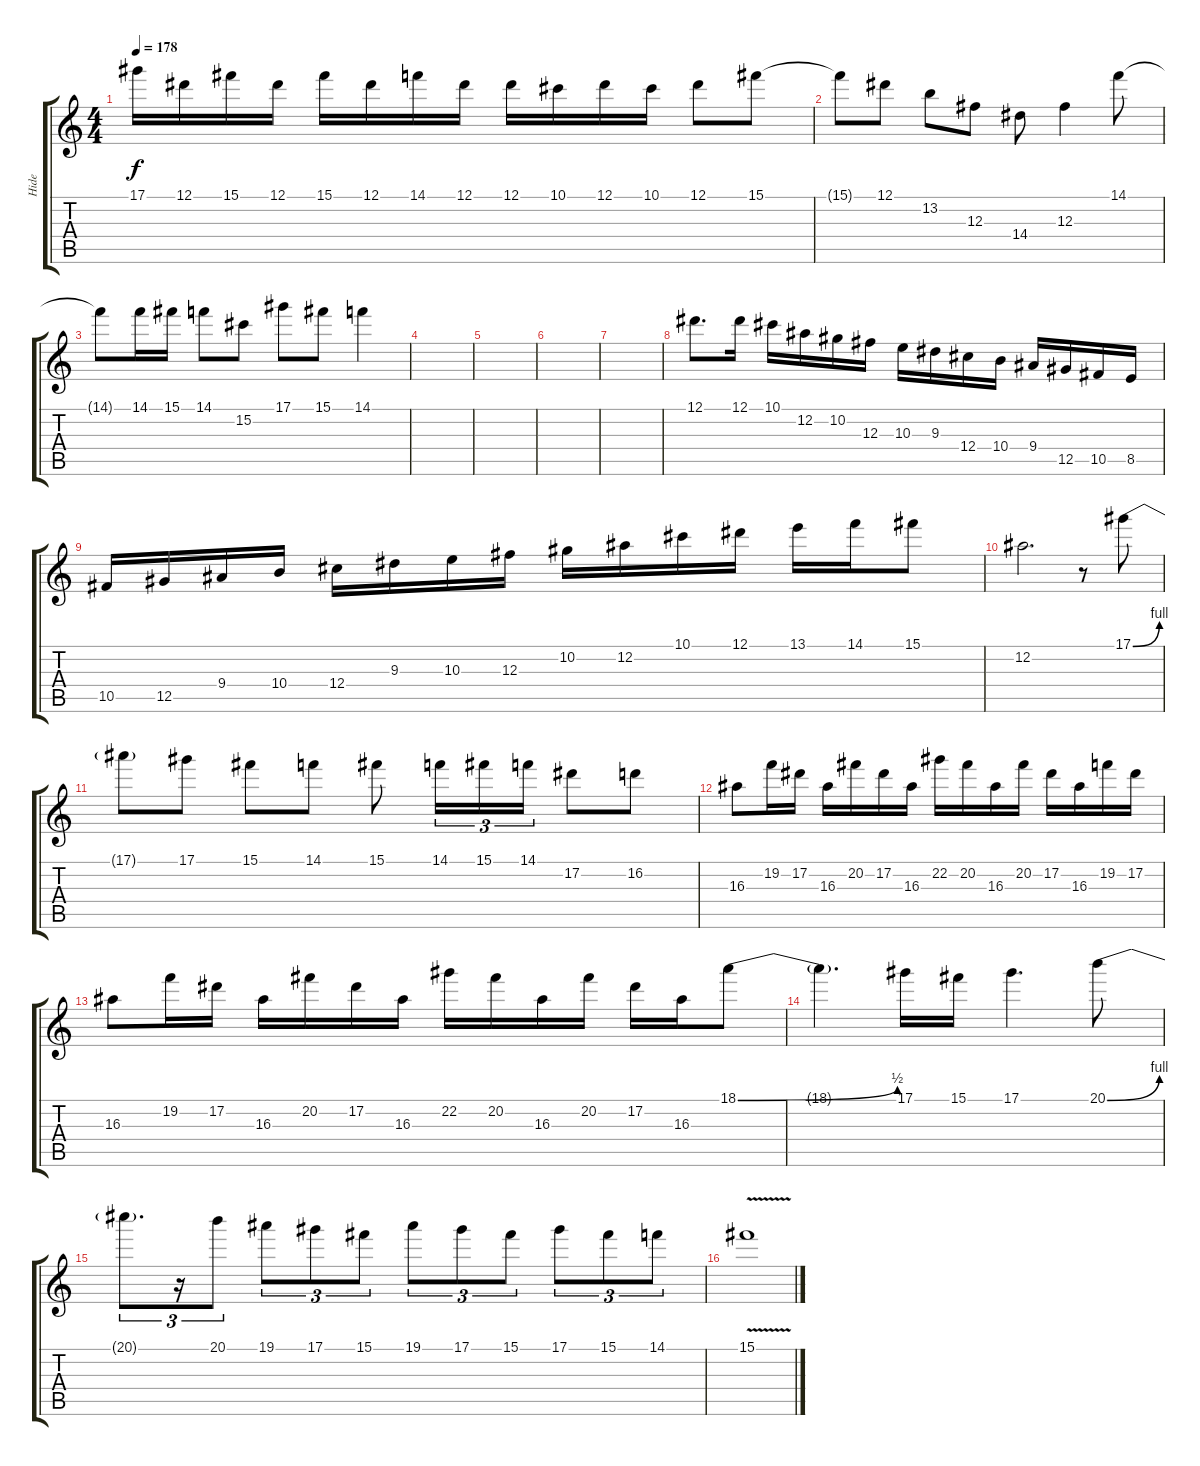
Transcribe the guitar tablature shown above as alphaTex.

\track ("Hide" "Hide") {instrument distortionguitar}
\staff {score tabs}
\tuning (Eb4 Bb3 Gb3 Db3 Ab2 Eb2) {hide}
\ts (4 4)
\tempo 178
\clef g2
\ks c
17.1.16{dy f} 12.1.16 15.1.16 12.1.16 15.1.16 12.1.16 14.1.16 12.1.16 12.1.16 10.1.16 12.1.16 10.1.16 12.1.8 15.1.8 |
15.1{t}.8 12.1.8 13.2.8 12.3.8 14.4.8 12.3.4 14.1.8 |
14.1{t}.8 14.1.16 15.1.16 14.1.8 15.2.8 17.1.8 15.1.8 14.1.4 |
|
|
|
|
12.1.8{d} 12.1.16 10.1.16 12.2.16 10.2.16 12.3.16 10.3.16 9.3.16 12.4.16 10.4.16 9.4.16 12.5.16 10.5.16 8.5.16 |
10.5.16 12.5.16 9.4.16 10.4.16 12.4.16 9.3.16 10.3.16 12.3.16 10.2.16 12.2.16 10.1.16 12.1.16 13.1.16 14.1.16 15.1.8 |
12.2.2{d} r.8 17.1{be (bend 0 0 60 4)}.8 |
17.1{t}.8 17.1.8 15.1.8 14.1.8 15.1.8 14.1.16{tu (3 2)} 15.1.16{tu (3 2)} 14.1.16{tu (3 2)} 17.2.8 16.2.8 |
16.3.8 19.2.16 17.2.16 16.3.16 20.2.16 17.2.16 16.3.16 22.2.16 20.2.16 16.3.16 20.2.16 17.2.16 16.3.16 19.2.16 17.2.16 |
16.3.8 19.2.16 17.2.16 16.3.16 20.2.16 17.2.16 16.3.16 22.2.16 20.2.16 16.3.16 20.2.16 17.2.16 16.3.16 18.1{be (bend 0 0 60 2)}.8 |
18.1{t}.4{d} 17.1.16 15.1.16 17.1.4{d} 20.1{be (bend 0 0 60 4)}.8 |
20.1{t}.8{d tu (3 2)} r.16{tu (3 2)} 20.1.8{tu (3 2)} 19.1.8{tu (3 2)} 17.1.8{tu (3 2)} 15.1.8{tu (3 2)} 19.1.8{tu (3 2)} 17.1.8{tu (3 2)} 15.1.8{tu (3 2)} 17.1.8{tu (3 2)} 15.1.8{tu (3 2)} 14.1.8{tu (3 2)} |
15.1{v}.1
